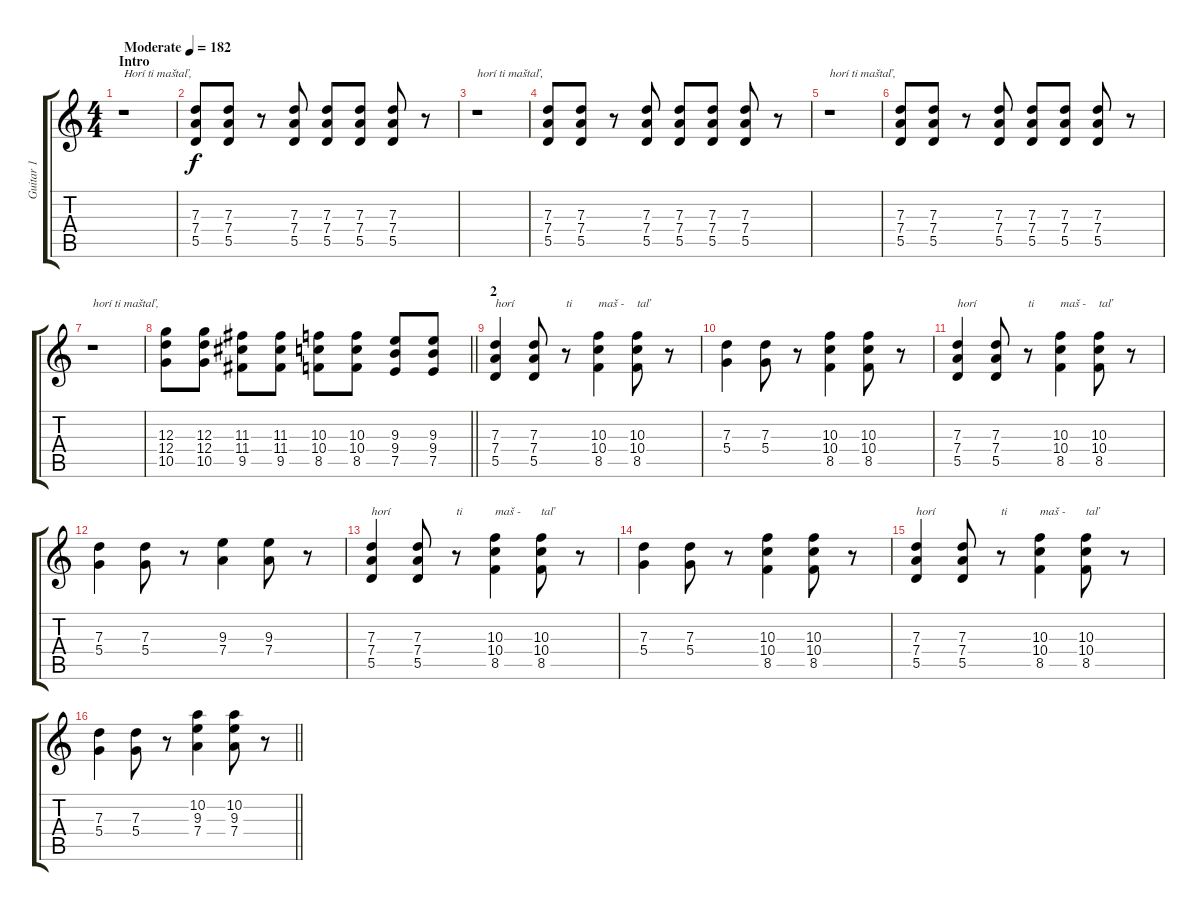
\track ("Guitar 1" "Guitar 1") {instrument distortionguitar}
\staff {score tabs}
\tuning (E4 B3 G3 D3 A2 E2) {hide}
\ts (4 4)
\section ("" "Intro")
\tempo (182 "Moderate")
\clef g2
\ks c
r.1{txt "Horí ti maštaľ," dy f instrument distortionguitar} |
(7.3 7.4 5.5).8 (7.3 7.4 5.5).8 r.8 (7.3 7.4 5.5).8 (7.3 7.4 5.5).8 (7.3 7.4 5.5).8 (7.3 7.4 5.5).8 r.8 |
r.1{txt "horí ti maštaľ,"} |
(7.3 7.4 5.5).8 (7.3 7.4 5.5).8 r.8 (7.3 7.4 5.5).8 (7.3 7.4 5.5).8 (7.3 7.4 5.5).8 (7.3 7.4 5.5).8 r.8 |
r.1{txt "horí ti maštaľ,"} |
(7.3 7.4 5.5).8 (7.3 7.4 5.5).8 r.8 (7.3 7.4 5.5).8 (7.3 7.4 5.5).8 (7.3 7.4 5.5).8 (7.3 7.4 5.5).8 r.8 |
r.1{txt "horí ti maštaľ,"} |
\barLineRight lightlight
(12.3 12.4 10.5).8 (12.3 12.4 10.5).8 (11.3 11.4 9.5).8 (11.3 11.4 9.5).8 (10.3 10.4 8.5).8 (10.3 10.4 8.5).8 (9.3 9.4 7.5).8 (9.3 9.4 7.5).8 |
\section ("" "2")
(7.3 7.4 5.5).4{txt "horí"} (7.3 7.4 5.5).8 r.8{txt "ti"} (10.3 10.4 8.5).4{txt "maš -"} (10.3 10.4 8.5).8{txt "taľ"} r.8 |
(7.3 5.4).4 (7.3 5.4).8 r.8 (10.3 10.4 8.5).4 (10.3 10.4 8.5).8 r.8 |
(7.3 7.4 5.5).4{txt "horí"} (7.3 7.4 5.5).8 r.8{txt "ti"} (10.3 10.4 8.5).4{txt "maš -"} (10.3 10.4 8.5).8{txt "taľ"} r.8 |
(7.3 5.4).4 (7.3 5.4).8 r.8 (9.3 7.4).4 (9.3 7.4).8 r.8 |
(7.3 7.4 5.5).4{txt "horí"} (7.3 7.4 5.5).8 r.8{txt "ti"} (10.3 10.4 8.5).4{txt "maš -"} (10.3 10.4 8.5).8{txt "taľ"} r.8 |
(7.3 5.4).4 (7.3 5.4).8 r.8 (10.3 10.4 8.5).4 (10.3 10.4 8.5).8 r.8 |
(7.3 7.4 5.5).4{txt "horí"} (7.3 7.4 5.5).8 r.8{txt "ti"} (10.3 10.4 8.5).4{txt "maš -"} (10.3 10.4 8.5).8{txt "taľ"} r.8 |
\barLineRight lightlight
(7.3 5.4).4 (7.3 5.4).8 r.8 (10.2 9.3 7.4).4 (10.2 9.3 7.4).8 r.8
